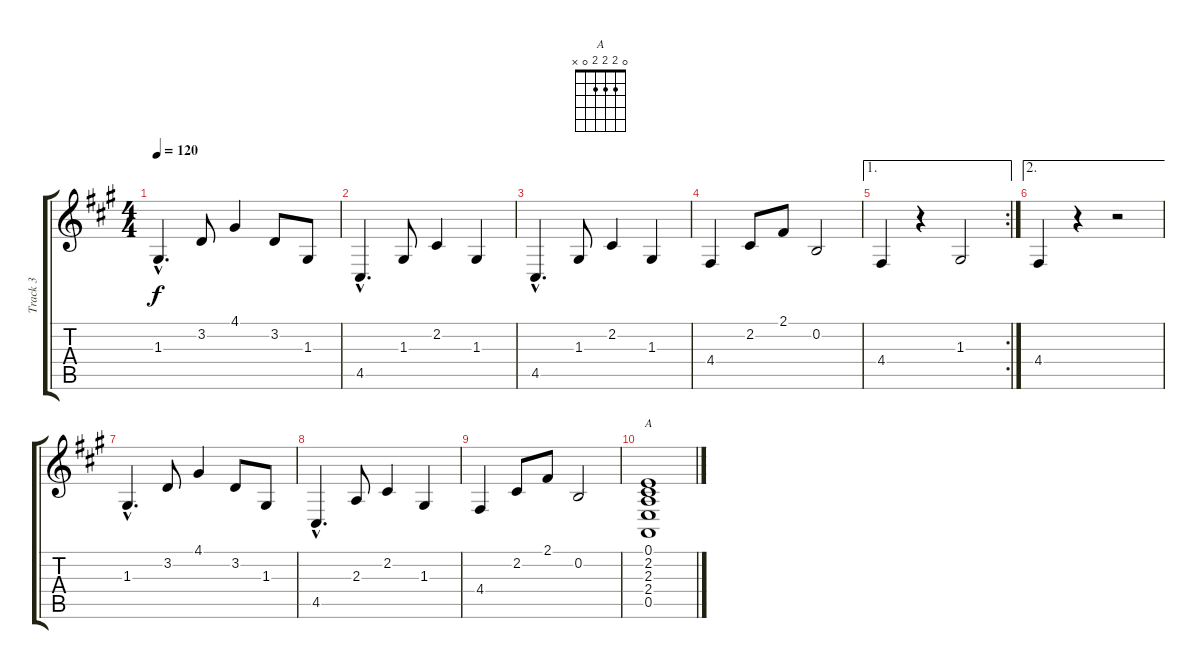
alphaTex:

\track ("Track 3" "Track 3") {instrument brightacousticpiano}
\staff {score tabs}
\tuning (E4 B3 G3 D3 A2 E2) {hide}
\chord ("A" 0 2 2 2 0 x)
\ts (4 4)
\tempo 120
\clef g2
\ks a
1.3{hac}.4{d dy f} 3.2.8 4.1.4 3.2.8 1.3.8 |
4.5{hac}.4{d} 1.3.8 2.2.4 1.3.4 |
4.5{hac}.4{d} 1.3.8 2.2.4 1.3.4 |
4.4.4 2.2.8 2.1.8 0.2.2 |
\ae 1
\rc 2
4.4.4 r.4 1.3.2 |
\ae 2
4.4.4 r.4 r.2 |
1.3{hac}.4{d} 3.2.8 4.1.4 3.2.8 1.3.8 |
4.5{hac}.4{d} 2.3.8 2.2.4 1.3.4 |
4.4.4 2.2.8 2.1.8 0.2.2 |
(0.1 2.2 2.3 2.4 0.5).1{ch "A"}
